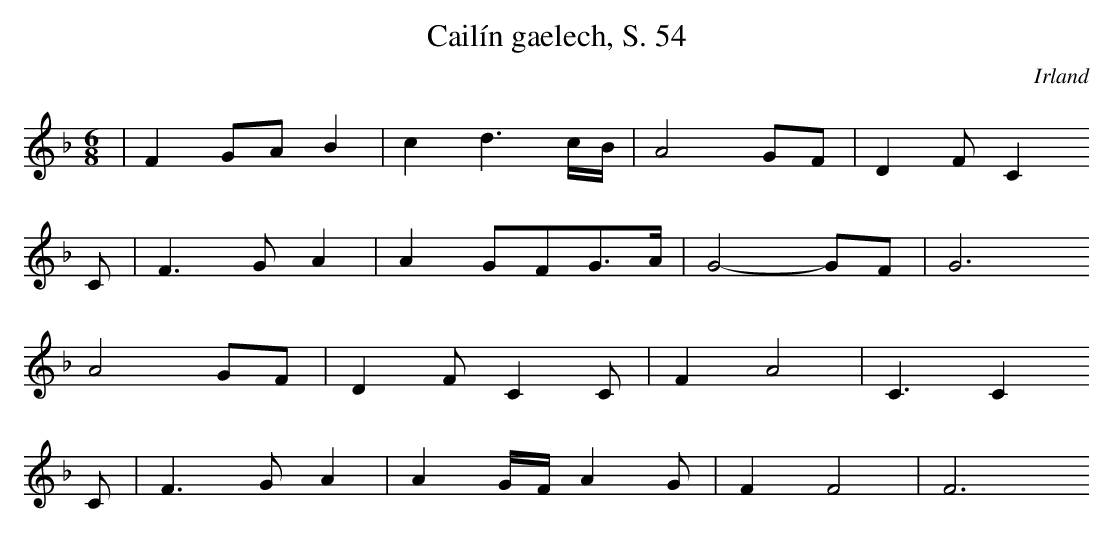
X:1
T: Cailín gaelech, S. 54
O: Irland
M: 6/8
L: 1/16
K: F
 | F4G2A2B4 | c4d6cB | A8G2F2 | D4F2C4
C2 | F6G2A4 | A4G2F2G3A | G8-G2F2 | G12
A8G2F2 | D4F2C4C2 | F4A8 | C6C4
C2 | F6G2A4 | A4GFA4G2 | F4F8 | F12
